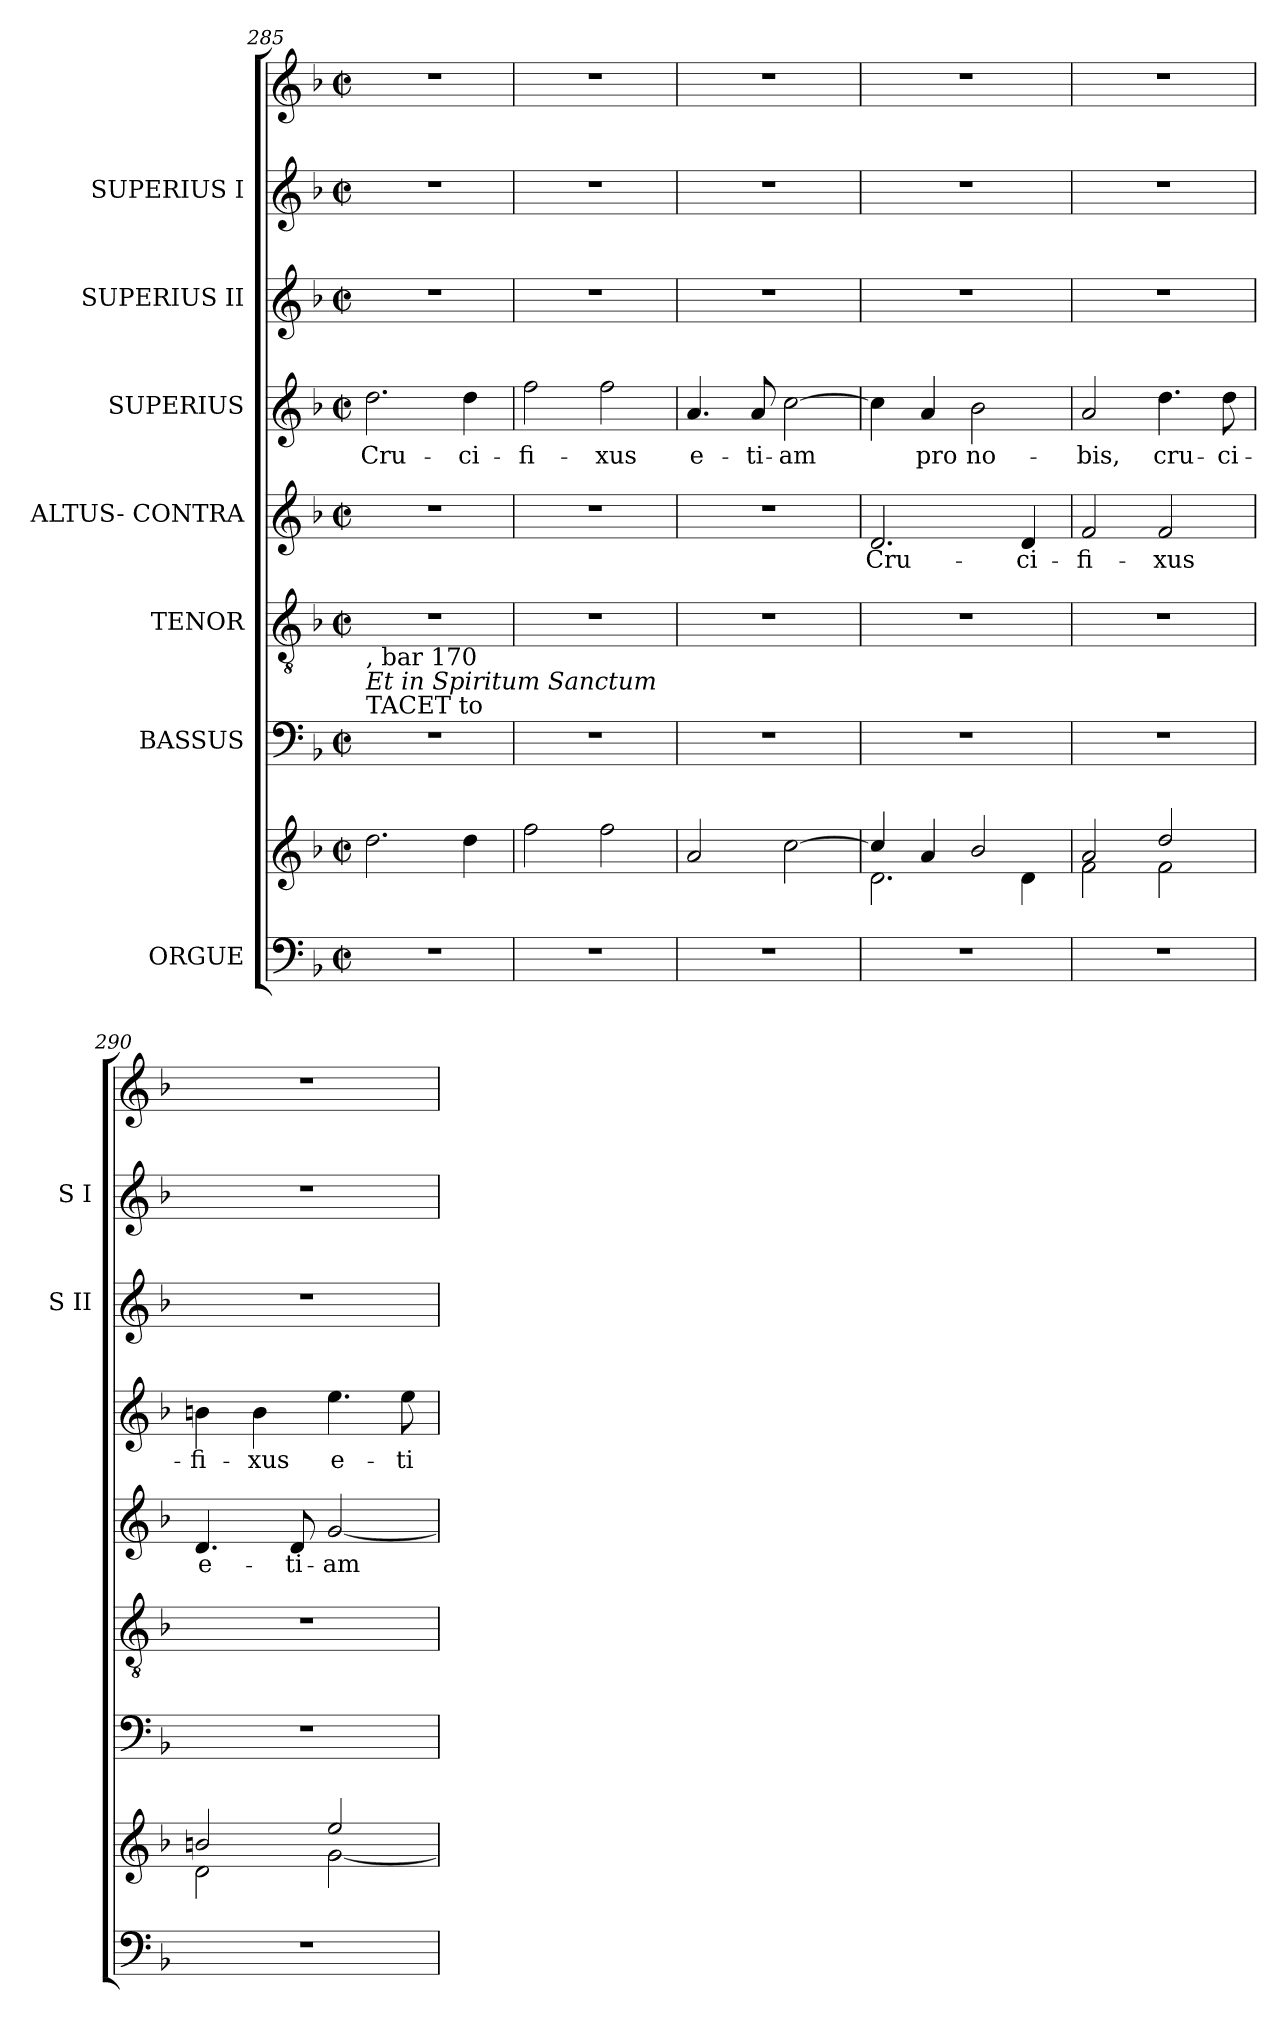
**kern	**kern	**kern	**kern	**kern	**text	**kern	**text	**kern	**kern	**kern
*part8	*part8	*part7	*part6	*part5	*part5	*part4	*part4	*part3	*part2	*part1
*staff9	*staff8	*staff7	*staff6	*staff5	*staff5	*staff4	*staff4	*staff3	*staff2	*staff1
*I"ORGUE	*	*I"BASSUS	*I"TENOR	*I"ALTUS- CONTRA	*	*I"SUPERIUS	*	*I"SUPERIUS II	*I"SUPERIUS I	*
*	*	*	*	*	*	*	*	*I'S II	*I'S I	*
!!LO:LB:g=z
*clefF4	*clefG2	*clefF4	*clefGv2	*clefG2	*	*clefG2	*	*clefG2	*clefG2	*clefG2
*k[b-]	*k[b-]	*k[b-]	*k[b-]	*k[b-]	*	*k[b-]	*	*k[b-]	*k[b-]	*k[b-]
*d:	*d:	*d:	*d:	*d:	*	*d:	*	*d:	*d:	*d:
*M2/2	*M2/2	*M2/2	*M2/2	*M2/2	*	*M2/2	*	*M2/2	*M2/2	*M2/2
*met(c|)	*met(c|)	*met(c|)	*met(c|)	*met(c|)	*	*met(c|)	*	*met(c|)	*met(c|)	*met(c|)
=285	=285	=285	=285	=285	=285	=285	=285	=285	=285	=285
!	!	!LO:TX:a:t=TACET to	!	!	!	!	!	!	!	!
!	!	!LO:TX:i:t=Et in Spiritum Sanctum	!	!	!	!	!	!	!	!
!	!	!LO:TX:t=, bar 170	!	!	!	!	!	!	!	!
!	!	!	!	!	!	!	!LO:LY:b	!	!	!
1r	2.dd\	1r	1r	1r	.	2.dd\	Cru-	1r	1r	1r
!	!	!	!	!	!	!	!LO:LY:b	!	!	!
.	4dd\	.	.	.	.	4dd\	-ci-	.	.	.
=286	=286	=286	=286	=286	=286	=286	=286	=286	=286	=286
!	!	!	!	!	!	!	!LO:LY:b	!	!	!
1r	2ff\	1r	1r	1r	.	2ff\	-fi-	1r	1r	1r
!	!	!	!	!	!	!	!LO:LY:b	!	!	!
.	2ff\	.	.	.	.	2ff\	-xus	.	.	.
=287	=287	=287	=287	=287	=287	=287	=287	=287	=287	=287
!	!	!	!	!	!	!	!LO:LY:b	!	!	!
1r	2a/	1r	1r	1r	.	4.a/	e-	1r	1r	1r
!	!	!	!	!	!	!	!LO:LY:b	!	!	!
.	.	.	.	.	.	8a/	-ti-	.	.	.
!	!	!	!	!	!	!	!LO:LY:b	!	!	!
.	[2cc\	.	.	.	.	[2cc\	-am	.	.	.
=288	=288	=288	=288	=288	=288	=288	=288	=288	=288	=288
*	*^	*	*	*	*	*	*	*	*	*
!	!	!	!	!	!	!LO:LY:b	!	!	!	!	!
1r	4cc/]	2.d\	1r	1r	2.d/	Cru-	4cc\]	.	1r	1r	1r
!	!	!	!	!	!	!	!	!LO:LY:b	!	!	!
.	4a/	.	.	.	.	.	4a/	pro	.	.	.
!	!	!	!	!	!	!	!	!LO:LY:b	!	!	!
.	2b-/	.	.	.	.	.	2b-\	no-	.	.	.
!	!	!	!	!	!	!LO:LY:b	!	!	!	!	!
.	.	4d\	.	.	4d/	-ci-	.	.	.	.	.
=289	=289	=289	=289	=289	=289	=289	=289	=289	=289	=289	=289
!	!	!	!	!	!	!LO:LY:b	!	!LO:LY:b	!	!	!
1r	2a/	2f\	1r	1r	2f/	-fi-	2a/	-bis,	1r	1r	1r
!	!	!	!	!	!	!LO:LY:b	!	!LO:LY:b	!	!	!
.	2dd/	2f\	.	.	2f/	-xus	4.dd\	cru-	.	.	.
!	!	!	!	!	!	!	!	!LO:LY:b	!	!	!
.	.	.	.	.	.	.	8dd\	-ci-	.	.	.
!!LO:PB:g=z
=290	=290	=290	=290	=290	=290	=290	=290	=290	=290	=290	=290
!	!	!	!	!	!	!LO:LY:b	!	!LO:LY:b	!	!	!
1r	2bn/	2d\	1r	1r	4.d/	e-	4bn\	-fi-	1r	1r	1r
!	!	!	!	!	!	!	!	!LO:LY:b	!	!	!
.	.	.	.	.	.	.	4b\	-xus	.	.	.
!	!	!	!	!	!	!LO:LY:b	!	!	!	!	!
.	.	.	.	.	8d/	-ti-	.	.	.	.	.
!	!	!	!	!	!	!LO:LY:b	!	!LO:LY:b	!	!	!
.	2ee/	[<2g\	.	.	[2g/	-am	4.ee\	e-	.	.	.
!	!	!	!	!	!	!	!	!LO:LY:b	!	!	!
.	.	.	.	.	.	.	8ee\	-ti-	.	.	.
*	*v	*v	*	*	*	*	*	*	*	*	*
=	=	=	=	=	=	=	=	=	=	=
*-	*-	*-	*-	*-	*-	*-	*-	*-	*-	*-
